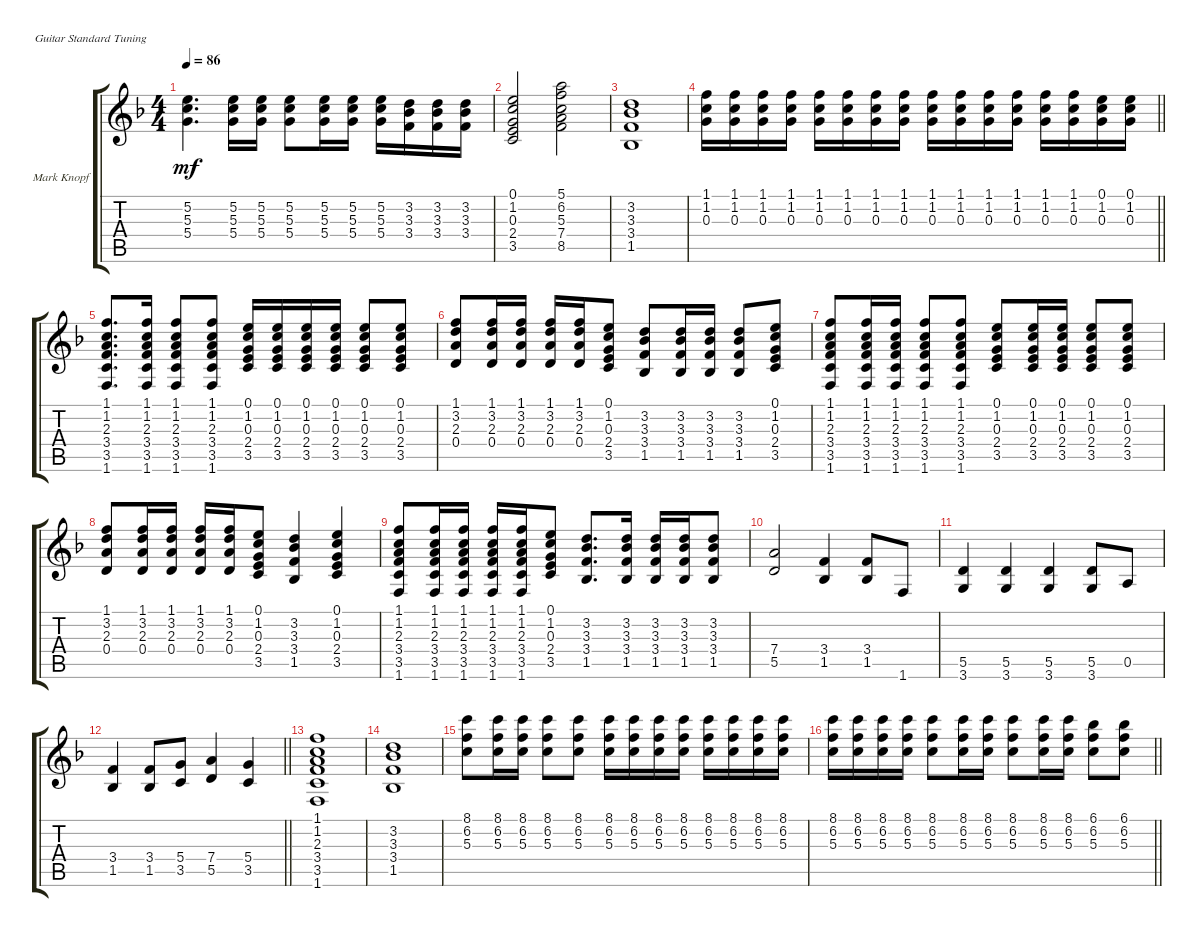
\bracketExtendMode groupsimilarinstruments
\firstSystemTrackNameOrientation horizontal
\otherSystemsTrackNameOrientation horizontal
\track ("Mark Knopfler - Gtr. 4" "Mark Knopf") {instrument electricguitarclean}
\staff {score tabs}
\tuning (E4 B3 G3 D3 A2 E2)
\ts (4 4)
\tempo 86
\clef g2
\ks f
(5.2 5.3 5.4).4{d dy mf} (5.2 5.3 5.4).16 (5.2 5.3 5.4).16 (5.2 5.3 5.4).8 (5.2 5.3 5.4).16 (5.2 5.3 5.4).16 (5.2 5.3 5.4).16 (3.2 3.3 3.4).16 (3.2 3.3 3.4).16 (3.2 3.3 3.4).16 |
(0.1 1.2 0.3 2.4 3.5).2 (5.1 6.2 5.3 7.4 8.5).2 |
(3.2 3.3 3.4 1.5).1 |
\barLineRight lightlight
(1.1 1.2 0.3).16 (1.1 1.2 0.3).16 (1.1 1.2 0.3).16 (1.1 1.2 0.3).16 (1.1 1.2 0.3).16 (1.1 1.2 0.3).16 (1.1 1.2 0.3).16 (1.1 1.2 0.3).16 (1.1 1.2 0.3).16 (1.1 1.2 0.3).16 (1.1 1.2 0.3).16 (1.1 1.2 0.3).16 (1.1 1.2 0.3).16 (1.1 1.2 0.3).16 (0.1 1.2 0.3).16 (0.1 1.2 0.3).16 |
\section ("" "")
(1.1 1.2 2.3 3.4 3.5 1.6).8{d} (1.1 1.2 2.3 3.4 3.5 1.6).16 (1.1 1.2 2.3 3.4 3.5 1.6).8 (1.1 1.2 2.3 3.4 3.5 1.6).8 (0.1 1.2 0.3 2.4 3.5).16 (0.1 1.2 0.3 2.4 3.5).16 (0.1 1.2 0.3 2.4 3.5).16 (0.1 1.2 0.3 2.4 3.5).16 (0.1 1.2 0.3 2.4 3.5).8 (0.1 1.2 0.3 2.4 3.5).8 |
(1.1 3.2 2.3 0.4).8 (1.1 3.2 2.3 0.4).16 (1.1 3.2 2.3 0.4).16 (1.1 3.2 2.3 0.4).16 (1.1 3.2 2.3 0.4).16 (0.1 1.2 0.3 2.4 3.5).8 (3.2 3.3 3.4 1.5).8 (3.2 3.3 3.4 1.5).16 (3.2 3.3 3.4 1.5).16 (3.2 3.3 3.4 1.5).8 (0.1 1.2 0.3 2.4 3.5).8 |
(1.1 1.2 2.3 3.4 3.5 1.6).8 (1.1 1.2 2.3 3.4 3.5 1.6).16 (1.1 1.2 2.3 3.4 3.5 1.6).16 (1.1 1.2 2.3 3.4 3.5 1.6).8 (1.1 1.2 2.3 3.4 3.5 1.6).8 (0.1 1.2 0.3 2.4 3.5).8 (0.1 1.2 0.3 2.4 3.5).16 (0.1 1.2 0.3 2.4 3.5).16 (0.1 1.2 0.3 2.4 3.5).8 (0.1 1.2 0.3 2.4 3.5).8 |
(1.1 3.2 2.3 0.4).8 (1.1 3.2 2.3 0.4).16 (1.1 3.2 2.3 0.4).16 (1.1 3.2 2.3 0.4).16 (1.1 3.2 2.3 0.4).16 (0.1 1.2 0.3 2.4 3.5).8 (3.2 3.3 3.4 1.5).4 (0.1 1.2 0.3 2.4 3.5).4 |
(1.1 1.2 2.3 3.4 3.5 1.6).8 (1.1 1.2 2.3 3.4 3.5 1.6).16 (1.1 1.2 2.3 3.4 3.5 1.6).16 (1.1 1.2 2.3 3.4 3.5 1.6).16 (1.1 1.2 2.3 3.4 3.5 1.6).16 (0.1 1.2 0.3 2.4 3.5).8 (3.2 3.3 3.4 1.5).8{d} (3.2 3.3 3.4 1.5).16 (3.2 3.3 3.4 1.5).16 (3.2 3.3 3.4 1.5).16 (3.2 3.3 3.4 1.5).8 |
(7.4 5.5).2 (3.4 1.5).4 (3.4 1.5).8 1.6.8 |
(5.5 3.6).4 (5.5 3.6).4 (5.5 3.6).4 (5.5 3.6).8 0.5.8 |
\barLineRight lightlight
(3.4 1.5).4 (3.4 1.5).8 (5.4 3.5).8 (7.4 5.5).4 (5.4 3.5).4 |
\section ("" "")
(1.1 1.2 2.3 3.4 3.5 1.6).1 |
(3.2 3.3 3.4 1.5).1 |
(8.1 6.2 5.3).8 (8.1 6.2 5.3).16 (8.1 6.2 5.3).16 (8.1 6.2 5.3).8 (8.1 6.2 5.3).8 (8.1 6.2 5.3).16 (8.1 6.2 5.3).16 (8.1 6.2 5.3).16 (8.1 6.2 5.3).16 (8.1 6.2 5.3).16 (8.1 6.2 5.3).16 (8.1 6.2 5.3).16 (8.1 6.2 5.3).16 |
\barLineRight lightlight
(8.1 6.2 5.3).16 (8.1 6.2 5.3).16 (8.1 6.2 5.3).16 (8.1 6.2 5.3).16 (8.1 6.2 5.3).8 (8.1 6.2 5.3).16 (8.1 6.2 5.3).16 (8.1 6.2 5.3).8 (8.1 6.2 5.3).16 (8.1 6.2 5.3).16 (6.1 6.2 5.3).8 (6.1 6.2 5.3).8
